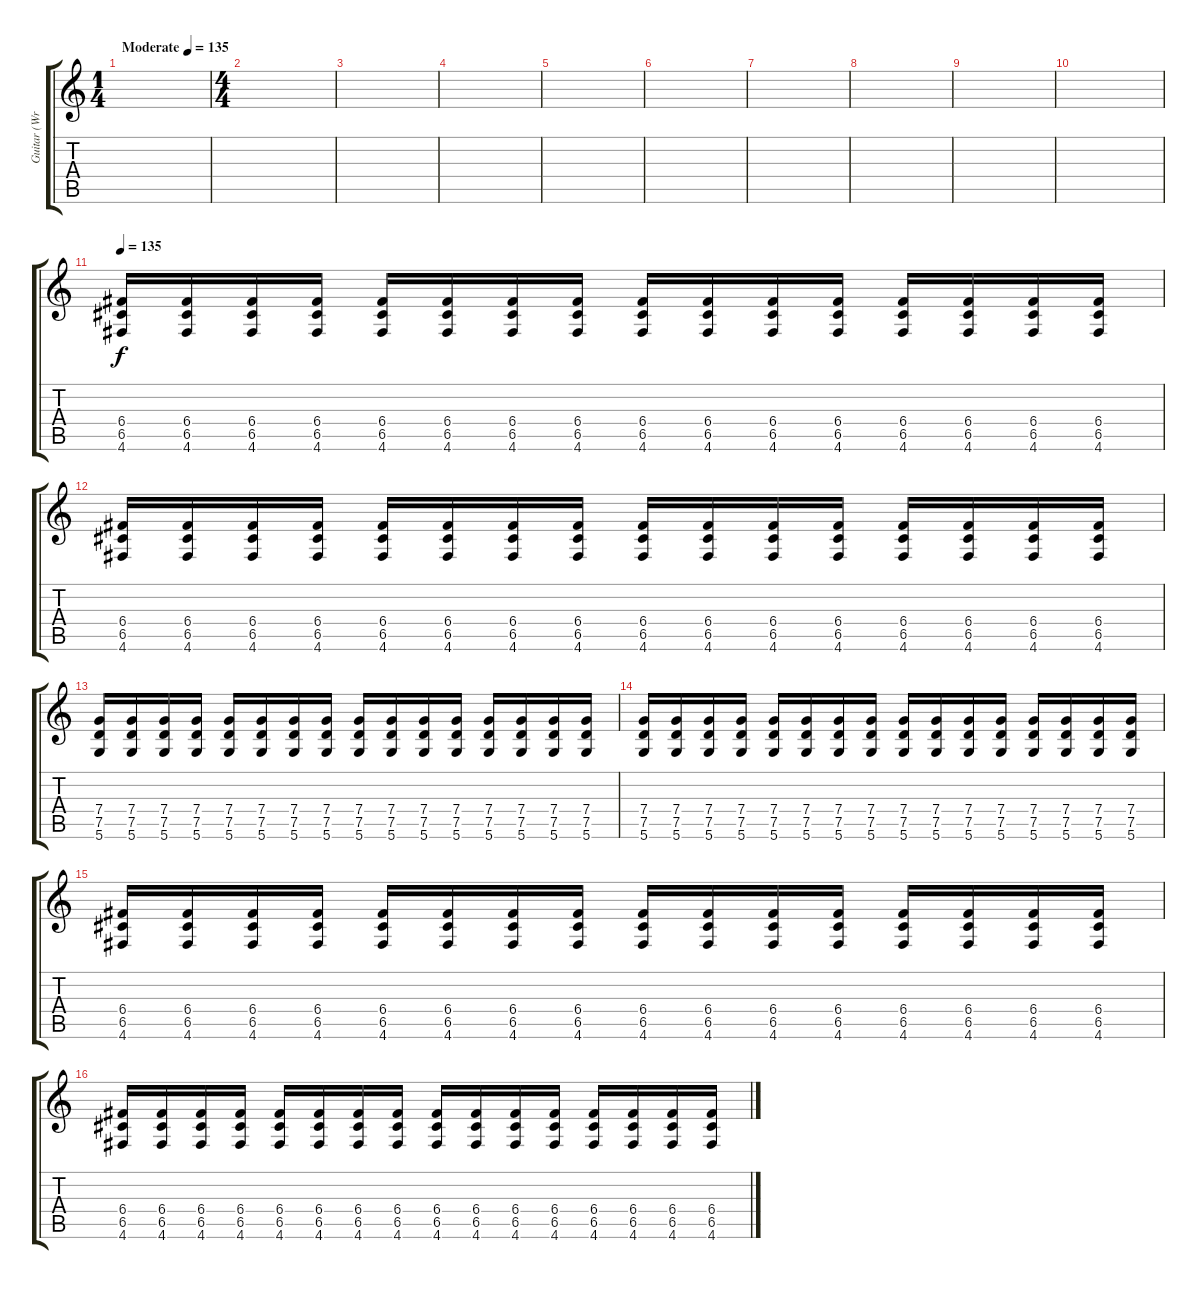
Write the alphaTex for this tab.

\track ("Guitar (Wredhe/Huss)" "Guitar (Wr") {instrument distortionguitar}
\staff {score tabs}
\tuning (D4 A3 F3 C3 G2 D2) {hide}
\ts (1 4)
\tempo (135 "Moderate")
\tempo 60
\tempo (135 "Moderate")
\clef g2
\ks c
|
\ts (4 4)
|
|
|
|
|
|
|
|
|
\tempo 135
(6.4 6.5 4.6).16 (6.4 6.5 4.6).16 (6.4 6.5 4.6).16 (6.4 6.5 4.6).16 (6.4 6.5 4.6).16 (6.4 6.5 4.6).16 (6.4 6.5 4.6).16 (6.4 6.5 4.6).16 (6.4 6.5 4.6).16 (6.4 6.5 4.6).16 (6.4 6.5 4.6).16 (6.4 6.5 4.6).16 (6.4 6.5 4.6).16 (6.4 6.5 4.6).16 (6.4 6.5 4.6).16 (6.4 6.5 4.6).16 |
(6.4 6.5 4.6).16 (6.4 6.5 4.6).16 (6.4 6.5 4.6).16 (6.4 6.5 4.6).16 (6.4 6.5 4.6).16 (6.4 6.5 4.6).16 (6.4 6.5 4.6).16 (6.4 6.5 4.6).16 (6.4 6.5 4.6).16 (6.4 6.5 4.6).16 (6.4 6.5 4.6).16 (6.4 6.5 4.6).16 (6.4 6.5 4.6).16 (6.4 6.5 4.6).16 (6.4 6.5 4.6).16 (6.4 6.5 4.6).16 |
(7.4 7.5 5.6).16 (7.4 7.5 5.6).16 (7.4 7.5 5.6).16 (7.4 7.5 5.6).16 (7.4 7.5 5.6).16 (7.4 7.5 5.6).16 (7.4 7.5 5.6).16 (7.4 7.5 5.6).16 (7.4 7.5 5.6).16 (7.4 7.5 5.6).16 (7.4 7.5 5.6).16 (7.4 7.5 5.6).16 (7.4 7.5 5.6).16 (7.4 7.5 5.6).16 (7.4 7.5 5.6).16 (7.4 7.5 5.6).16 |
(7.4 7.5 5.6).16 (7.4 7.5 5.6).16 (7.4 7.5 5.6).16 (7.4 7.5 5.6).16 (7.4 7.5 5.6).16 (7.4 7.5 5.6).16 (7.4 7.5 5.6).16 (7.4 7.5 5.6).16 (7.4 7.5 5.6).16 (7.4 7.5 5.6).16 (7.4 7.5 5.6).16 (7.4 7.5 5.6).16 (7.4 7.5 5.6).16 (7.4 7.5 5.6).16 (7.4 7.5 5.6).16 (7.4 7.5 5.6).16 |
(6.4 6.5 4.6).16 (6.4 6.5 4.6).16 (6.4 6.5 4.6).16 (6.4 6.5 4.6).16 (6.4 6.5 4.6).16 (6.4 6.5 4.6).16 (6.4 6.5 4.6).16 (6.4 6.5 4.6).16 (6.4 6.5 4.6).16 (6.4 6.5 4.6).16 (6.4 6.5 4.6).16 (6.4 6.5 4.6).16 (6.4 6.5 4.6).16 (6.4 6.5 4.6).16 (6.4 6.5 4.6).16 (6.4 6.5 4.6).16 |
(6.4 6.5 4.6).16 (6.4 6.5 4.6).16 (6.4 6.5 4.6).16 (6.4 6.5 4.6).16 (6.4 6.5 4.6).16 (6.4 6.5 4.6).16 (6.4 6.5 4.6).16 (6.4 6.5 4.6).16 (6.4 6.5 4.6).16 (6.4 6.5 4.6).16 (6.4 6.5 4.6).16 (6.4 6.5 4.6).16 (6.4 6.5 4.6).16 (6.4 6.5 4.6).16 (6.4 6.5 4.6).16 (6.4 6.5 4.6).16
